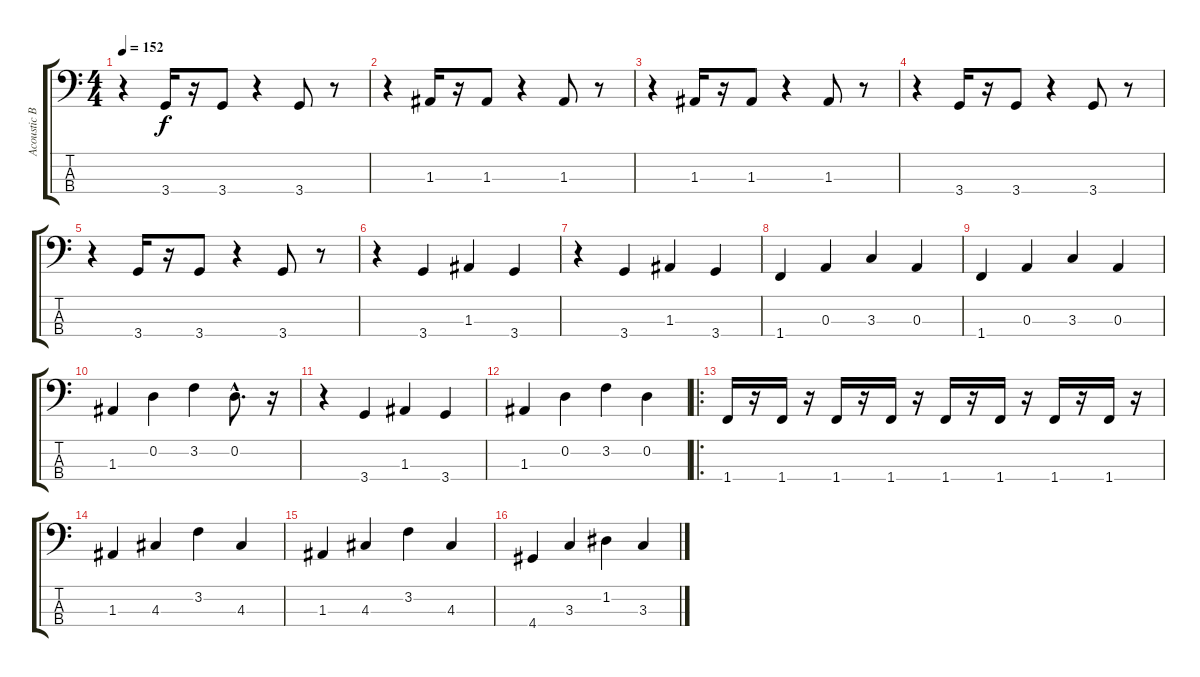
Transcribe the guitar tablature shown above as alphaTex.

\track ("Acoustic Bass" "Acoustic B") {instrument acousticguitarnylon}
\staff {score tabs}
\tuning (G2 D2 A1 E1) {hide}
\ts (4 4)
\tempo 152
\clef f4
\ks c
r.4{dy f} 3.4.16 r.16 3.4.8 r.4 3.4.8 r.8 |
r.4 1.3.16 r.16 1.3.8 r.4 1.3.8 r.8 |
r.4 1.3.16 r.16 1.3.8 r.4 1.3.8 r.8 |
r.4 3.4.16 r.16 3.4.8 r.4 3.4.8 r.8 |
r.4 3.4.16 r.16 3.4.8 r.4 3.4.8 r.8 |
r.4 3.4.4 1.3.4 3.4.4 |
r.4 3.4.4 1.3.4 3.4.4 |
1.4.4 0.3.4 3.3.4 0.3.4 |
1.4.4 0.3.4 3.3.4 0.3.4 |
1.3.4 0.2.4 3.2.4 0.2{hac}.8{d} r.16 |
r.4 3.4.4 1.3.4 3.4.4 |
1.3.4 0.2.4 3.2.4 0.2.4 |
\ro
1.4.16 r.16 1.4.16 r.16 1.4.16 r.16 1.4.16 r.16 1.4.16 r.16 1.4.16 r.16 1.4.16 r.16 1.4.16 r.16 |
1.3.4 4.3.4 3.2.4 4.3.4 |
1.3.4 4.3.4 3.2.4 4.3.4 |
4.4.4 3.3.4 1.2.4 3.3.4
